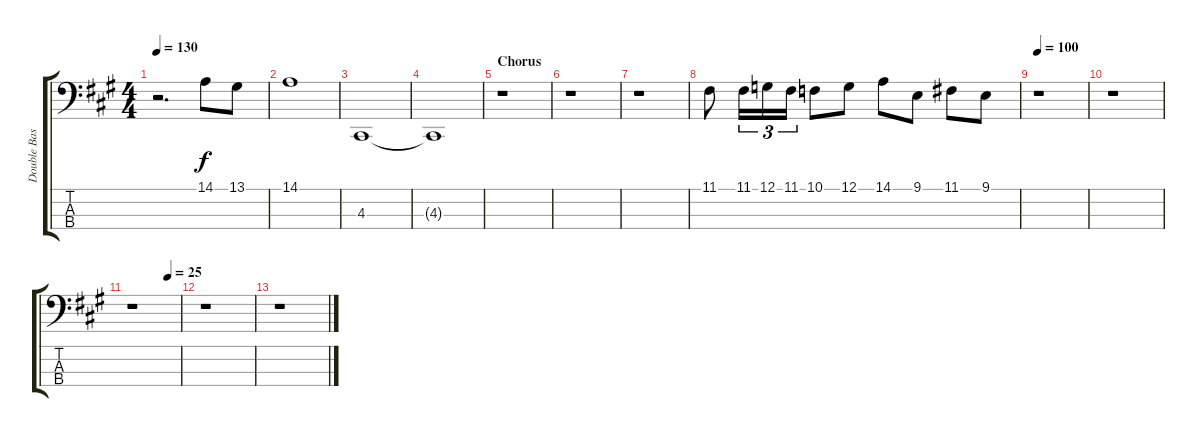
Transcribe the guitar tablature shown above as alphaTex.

\track ("Double Bass" "Double Bas") {instrument stringensemble1}
\staff {score tabs}
\tuning (G2 D2 A1 E1) {hide}
\ts (4 4)
\tempo 130
\clef f4
\ks a
r.2{d dy f} 14.1.8 13.1.8 |
14.1.1 |
4.3.1 |
4.3{t}.1 |
\section ("" "Chorus")
r.1 |
r.1 |
r.1 |
11.1.8 11.1.16{tu (3 2)} 12.1.16{tu (3 2)} 11.1.16{tu (3 2)} 10.1.8 12.1.8 14.1.8 9.1.8 11.1.8 9.1.8 |
\tempo 100
r.1 |
r.1 |
\tempo (25 0.75)
r.1 |
r.1 |
r.1
